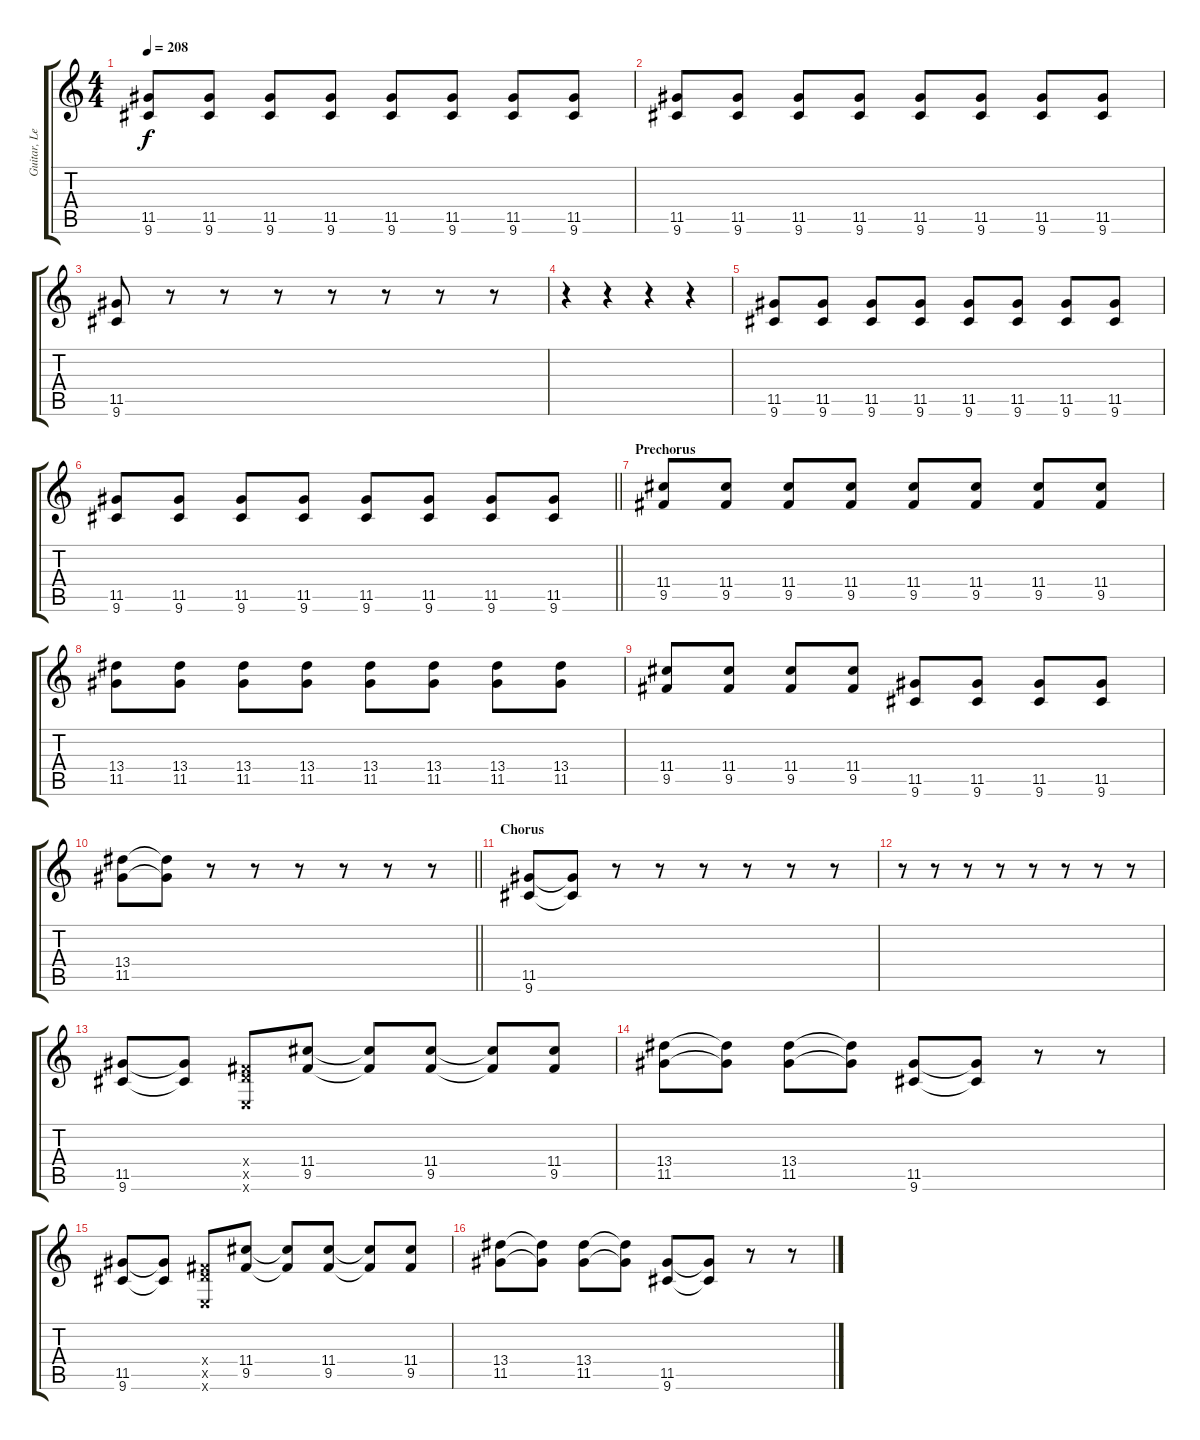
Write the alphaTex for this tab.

\track ("Guitar, Lead" "Guitar, Le") {instrument distortionguitar}
\staff {score tabs}
\tuning (E4 B3 G3 D3 A2 E2) {hide}
\ts (4 4)
\tempo 208
\clef g2
\ks c
(11.5 9.6).8{dy f} (11.5 9.6).8 (11.5 9.6).8 (11.5 9.6).8 (11.5 9.6).8 (11.5 9.6).8 (11.5 9.6).8 (11.5 9.6).8 |
(11.5 9.6).8 (11.5 9.6).8 (11.5 9.6).8 (11.5 9.6).8 (11.5 9.6).8 (11.5 9.6).8 (11.5 9.6).8 (11.5 9.6).8 |
(11.5 9.6).8 r.8 r.8 r.8 r.8 r.8 r.8 r.8 |
r.4 r.4 r.4 r.4 |
(11.5 9.6).8 (11.5 9.6).8 (11.5 9.6).8 (11.5 9.6).8 (11.5 9.6).8 (11.5 9.6).8 (11.5 9.6).8 (11.5 9.6).8 |
\barLineRight lightlight
(11.5 9.6).8 (11.5 9.6).8 (11.5 9.6).8 (11.5 9.6).8 (11.5 9.6).8 (11.5 9.6).8 (11.5 9.6).8 (11.5 9.6).8 |
\section ("" "Prechorus")
(11.4 9.5).8 (11.4 9.5).8 (11.4 9.5).8 (11.4 9.5).8 (11.4 9.5).8 (11.4 9.5).8 (11.4 9.5).8 (11.4 9.5).8 |
(13.4 11.5).8 (13.4 11.5).8 (13.4 11.5).8 (13.4 11.5).8 (13.4 11.5).8 (13.4 11.5).8 (13.4 11.5).8 (13.4 11.5).8 |
(11.4 9.5).8 (11.4 9.5).8 (11.4 9.5).8 (11.4 9.5).8 (11.5 9.6).8 (11.5 9.6).8 (11.5 9.6).8 (11.5 9.6).8 |
\barLineRight lightlight
(13.4 11.5).8 (13.4{t} 11.5{t}).8 r.8 r.8 r.8 r.8 r.8 r.8 |
\section ("" "Chorus")
(11.5 9.6).8 (11.5{t} 9.6{t}).8 r.8 r.8 r.8 r.8 r.8 r.8 |
r.8 r.8 r.8 r.8 r.8 r.8 r.8 r.8 |
(11.5 9.6).8 (11.5{t} 9.6{t}).8 (0.4{x} 9.5{x} 0.6{x}).8 (11.4 9.5).8 (11.4{t} 9.5{t}).8 (11.4 9.5).8 (11.4{t} 9.5{t}).8 (11.4 9.5).8 |
(13.4 11.5).8 (13.4{t} 11.5{t}).8 (13.4 11.5).8 (13.4{t} 11.5{t}).8 (11.5 9.6).8 (11.5{t} 9.6{t}).8 r.8 r.8 |
(11.5 9.6).8 (11.5{t} 9.6{t}).8 (0.4{x} 9.5{x} 0.6{x}).8 (11.4 9.5).8 (11.4{t} 9.5{t}).8 (11.4 9.5).8 (11.4{t} 9.5{t}).8 (11.4 9.5).8 |
(13.4 11.5).8 (13.4{t} 11.5{t}).8 (13.4 11.5).8 (13.4{t} 11.5{t}).8 (11.5 9.6).8 (11.5{t} 9.6{t}).8 r.8 r.8
